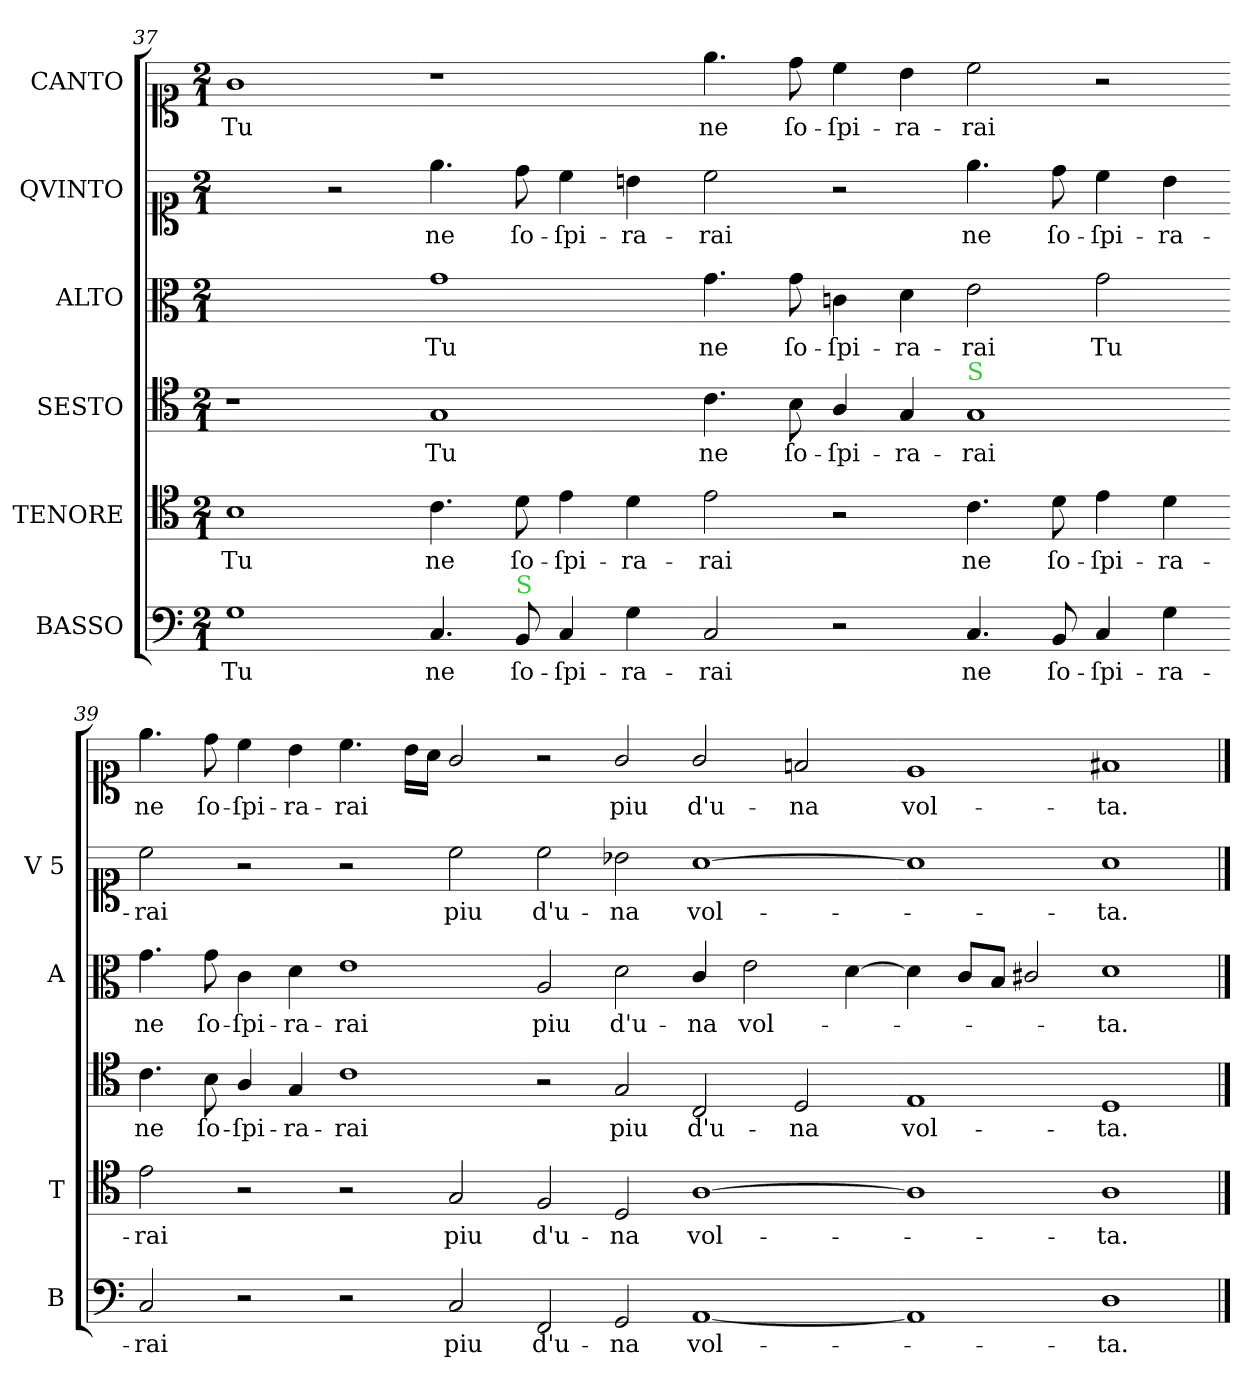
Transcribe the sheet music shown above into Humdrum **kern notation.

**kern	**text	**kern	**text	**kern	**text	**kern	**text	**kern	**text	**kern	**text
*part6	*part6	*part5	*part5	*part4	*part4	*part3	*part3	*part2	*part2	*part1	*part1
*staff6	*staff6	*staff5	*staff5	*staff4	*staff4	*staff3	*staff3	*staff2	*staff2	*staff1	*staff1
*I"BASSO	*	*I"TENORE	*	*I"SESTO	*	*I"ALTO	*	*I"QVINTO	*	*I"CANTO	*
*I'B	*	*I'T	*	*	*	*I'A	*	*I'V 5	*	*	*
*clefF4	*	*clefC4	*	*clefC4	*	*clefC3	*	*clefC1	*	*clefC1	*
*k[]	*	*k[]	*	*k[]	*	*k[]	*	*k[]	*	*k[]	*
*D:dor	*	*D:dor	*	*D:dor	*	*D:dor	*	*D:dor	*	*D:dor	*
*M2/1	*	*M2/1	*	*M2/1	*	*M2/1	*	*M2/1	*	*M2/1	*
=37	=37	=37	=37	=37	=37	=37	=37	=37	=37	=37	=37
1G	Tu	1B	Tu	1r	.	1ryy	.	2ryy	.	1g	Tu
.	.	.	.	.	.	.	.	2r	.	.	.
4.C/	ne	4.c\	ne	1G	Tu	1g	Tu	4.ee\	ne	1r	.
!LO:TX:a:color=limegreen:t=S	!	!	!	!	!	!	!	!	!	!	!
8BB/	ſo-	8d\	ſo-	.	.	.	.	8dd\	ſo-	.	.
4C/	-ſpi-	4e\	-ſpi-	.	.	.	.	4cc\	-ſpi-	.	.
4G\	-ra-	4d\	-ra-	.	.	.	.	4bn\	-ra-	.	.
=38-	=38-	=38-	=38-	=38-	=38-	=38-	=38-	=38-	=38-	=38-	=38-
2C/	-rai	2e\	-rai	4.c\	ne	4.g\	ne	2cc\	-rai	4.ee\	ne
.	.	.	.	8B\	ſo-	8g\	ſo-	.	.	8dd\	ſo-
2r	.	2r	.	4A/	-ſpi-	4cn\	-ſpi-	2r	.	4cc\	-ſpi-
.	.	.	.	4G/	-ra-	4d\	-ra-	.	.	4b\	-ra-
!	!	!	!	!LO:TX:a:color=limegreen:t=S	!	!	!	!	!	!	!
!	!	!	!	!	!	!	!	!	!LO:LY:i	!	!
4.C/	ne	4.c\	ne	1G	-rai	2e\	-rai	4.ee\	ne	2cc\	-rai
!	!	!	!	!	!	!	!	!	!LO:LY:i	!	!
8BB/	ſo-	8d\	ſo-	.	.	.	.	8dd\	ſo-	.	.
!	!	!	!	!	!	!	!	!	!LO:LY:i	!	!
4C/	-ſpi-	4e\	-ſpi-	.	.	2g\	Tu	4cc\	-ſpi-	2r	.
!	!	!	!	!	!	!	!	!	!LO:LY:i	!	!
4G\	-ra-	4d\	-ra-	.	.	.	.	4b\	-ra-	.	.
=39-	=39-	=39-	=39-	=39-	=39-	=39-	=39-	=39-	=39-	=39-	=39-
!	!	!	!	!	!	!	!	!	!LO:LY:i	!	!
2C/	-rai	2e\	-rai	4.c\	ne	4.g\	ne	2cc\	-rai	4.ee\	ne
.	.	.	.	8B\	ſo-	8g\	ſo-	.	.	8dd\	ſo-
2r	.	2r	.	4A/	-ſpi-	4c\	-ſpi-	2r	.	4cc\	-ſpi-
.	.	.	.	4G/	-ra-	4d\	-ra-	.	.	4b\	-ra-
2r	.	2r	.	1c	-rai	1e	-rai	2r	.	4.cc\	-rai
.	.	.	.	.	.	.	.	.	.	16b\LL	.
.	.	.	.	.	.	.	.	.	.	16a\JJ	.
2C/	piu	2G/	piu	.	.	.	.	2cc\	piu	2g/	.
=40-	=40-	=40-	=40-	=40-	=40-	=40-	=40-	=40-	=40-	=40-	=40-
2FF/	d'u-	2F/	d'u-	2r	.	2A/	piu	2cc\	d'u-	2r	.
2GG/	-na	2D/	-na	2G/	piu	2d\	d'u-	2b-X\	-na	2g/	piu
[1AA	vol-	[1A	vol-	2C/	d'u-	4c/	-na	[1a	vol-	2g/	d'u-
.	.	.	.	.	.	2e\	vol-	.	.	.	.
.	.	.	.	2D/	-na	.	.	.	.	2fn/	-na
.	.	.	.	.	.	[4d\	.	.	.	.	.
=41-	=41-	=41-	=41-	=41-	=41-	=41-	=41-	=41-	=41-	=41-	=41-
1AA]	.	1A]	.	1E	vol-	4d\]	.	1a]	.	1e	vol-
.	.	.	.	.	.	8c/L	.	.	.	.	.
.	.	.	.	.	.	8B/J	.	.	.	.	.
.	.	.	.	.	.	2c#X/	.	.	.	.	.
1D	-ta.	1A	-ta.	1D	-ta.	1d	-ta.	1a	-ta.	1f#X	-ta.
==	==	==	==	==	==	==	==	==	==	==	==
*-	*-	*-	*-	*-	*-	*-	*-	*-	*-	*-	*-
